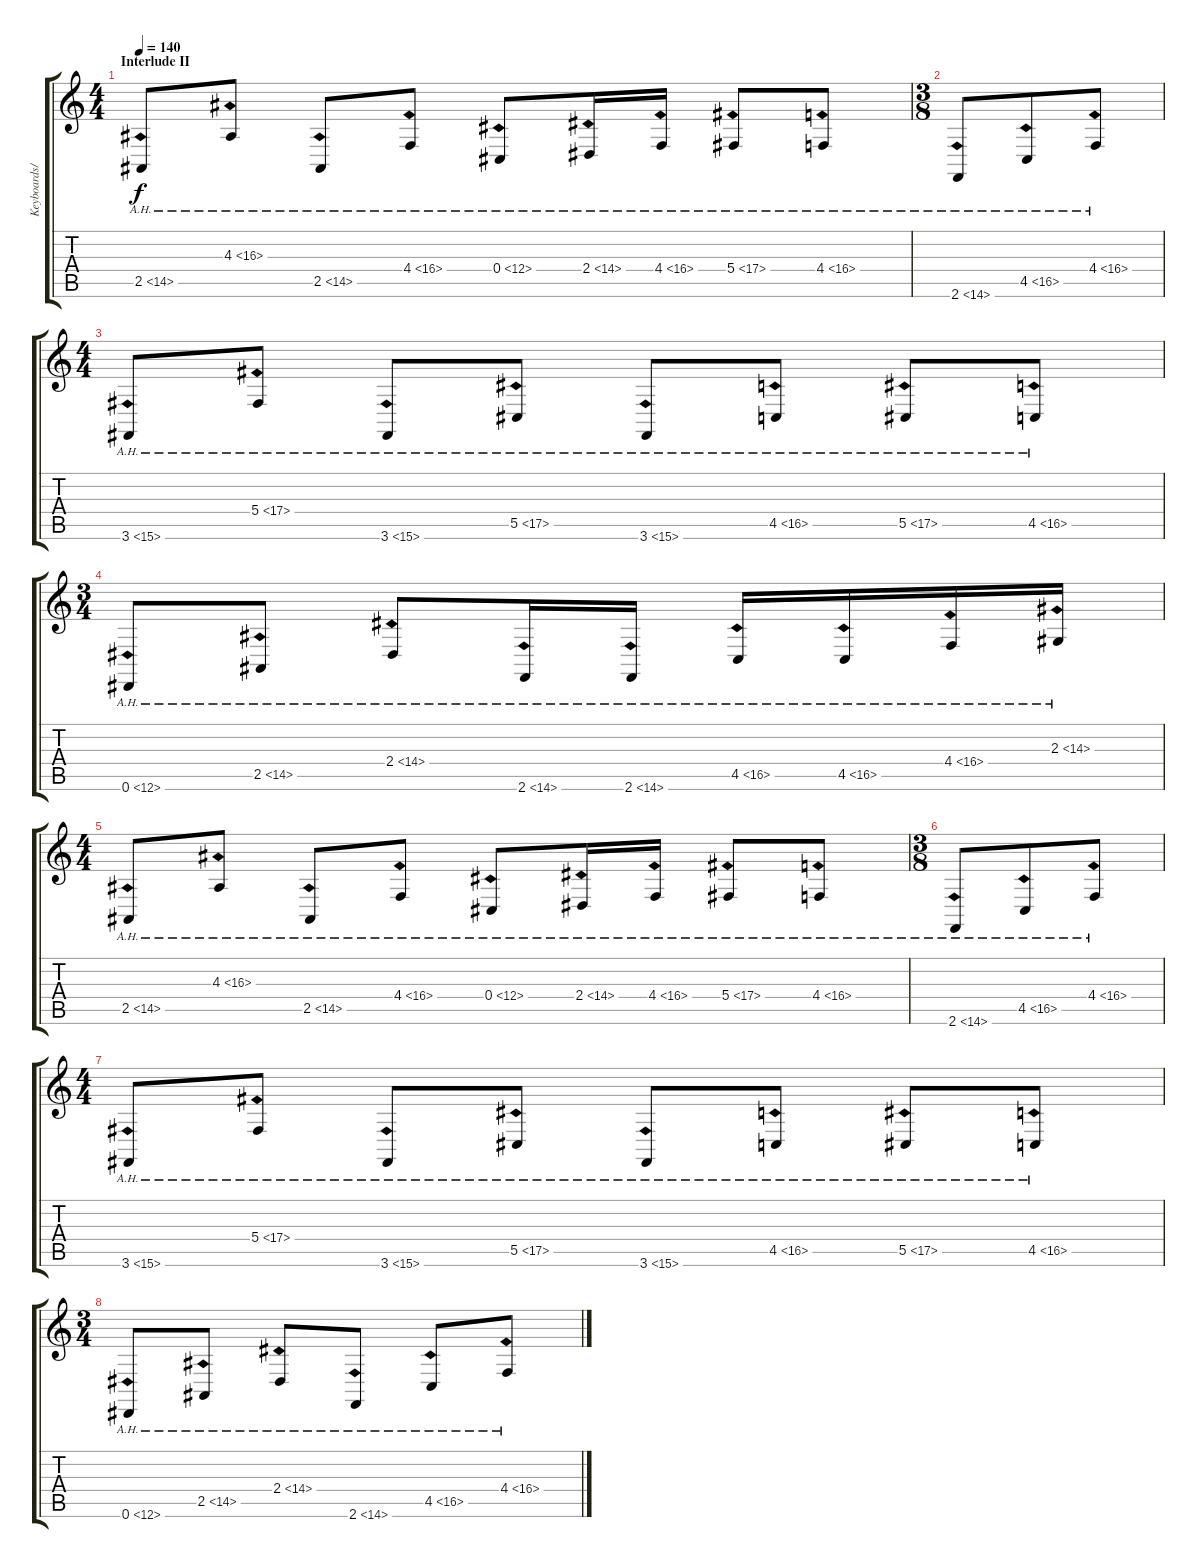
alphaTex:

\track ("Keyboards/solos" "Keyboards/") {instrument brightacousticpiano}
\staff {score tabs}
\tuning (Eb4 Bb3 Gb3 Db3 Ab2 Eb2) {hide}
\ts (4 4)
\section ("" "Interlude II")
\tempo 140
\clef g2
\ks c
2.5{ah 12}.8{dy f volume 13 balance 8 instrument harpsichord} 4.3{ah 12}.8 2.5{ah 12}.8 4.4{ah 12}.8 0.4{ah 12}.8 2.4{ah 12}.16 4.4{ah 12}.16 5.4{ah 12}.8 4.4{ah 12}.8 |
\ts (3 8)
2.6{ah 12}.8 4.5{ah 12}.8 4.4{ah 12}.8 |
\ts (4 4)
3.6{ah 12}.8 5.4{ah 12}.8 3.6{ah 12}.8 5.5{ah 12}.8 3.6{ah 12}.8 4.5{ah 12}.8 5.5{ah 12}.8 4.5{ah 12}.8 |
\ts (3 4)
0.6{ah 12}.8 2.5{ah 12}.8 2.4{ah 12}.8 2.6{ah 12}.16 2.6{ah 12}.16 4.5{ah 12}.16 4.5{ah 12}.16 4.4{ah 12}.16 2.3{ah 12}.16 |
\ts (4 4)
2.5{ah 12}.8 4.3{ah 12}.8 2.5{ah 12}.8 4.4{ah 12}.8 0.4{ah 12}.8 2.4{ah 12}.16 4.4{ah 12}.16 5.4{ah 12}.8 4.4{ah 12}.8 |
\ts (3 8)
2.6{ah 12}.8 4.5{ah 12}.8 4.4{ah 12}.8 |
\ts (4 4)
3.6{ah 12}.8 5.4{ah 12}.8 3.6{ah 12}.8 5.5{ah 12}.8 3.6{ah 12}.8 4.5{ah 12}.8 5.5{ah 12}.8 4.5{ah 12}.8 |
\ts (3 4)
0.6{ah 12}.8 2.5{ah 12}.8 2.4{ah 12}.8 2.6{ah 12}.8 4.5{ah 12}.8 4.4{ah 12}.8
